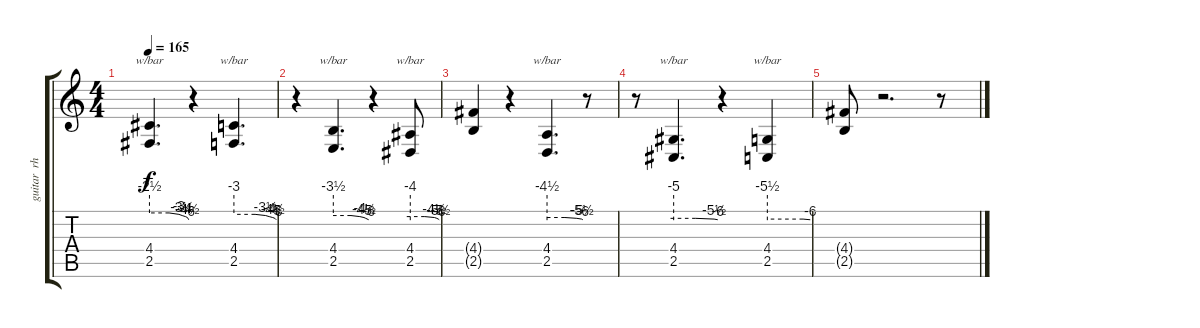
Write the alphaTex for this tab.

\track ("guitar  rhythm  left" "guitar  rh") {instrument distortionguitar}
\staff {score tabs}
\tuning (E4 B3 G3 D3 A2 E2) {hide}
\ts (4 4)
\tempo 165
\clef g2
\ks c
(4.4 2.5).4{d tbe (custom default 0 -10 30 -10 45 -12 50 -14 55 -16 58 -18 60 -24) dy f} r.4 (4.4 2.5).4{d tbe (custom default 0 -12 30 -12 45 -14 50 -16 55 -18 58 -20 60 -24)} |
r.4{volume 0} (4.4 2.5).4{d tbe (custom default 0 -14 30 -14 45 -16 52 -18 55 -20 60 -24)} r.4 (4.4 2.5).8{tbe (custom default 0 -16 30 -16 50 -18 55 -20 58 -22 60 -24)} |
(4.4{t} 2.5{t}).4 r.4 (4.4 2.5).4{d tbe (custom default 0 -18 30 -18 50 -20 58 -22 60 -24)} r.8 |
r.8 (4.4 2.5).4{d tbe (custom default 0 -20 30 -20 55 -22 60 -24)} r.4 (4.4 2.5).4{tbe (custom default 0 -22 50 -22 60 -24)} |
(4.4{t} 2.5{t}).8 r.2{d} r.8
